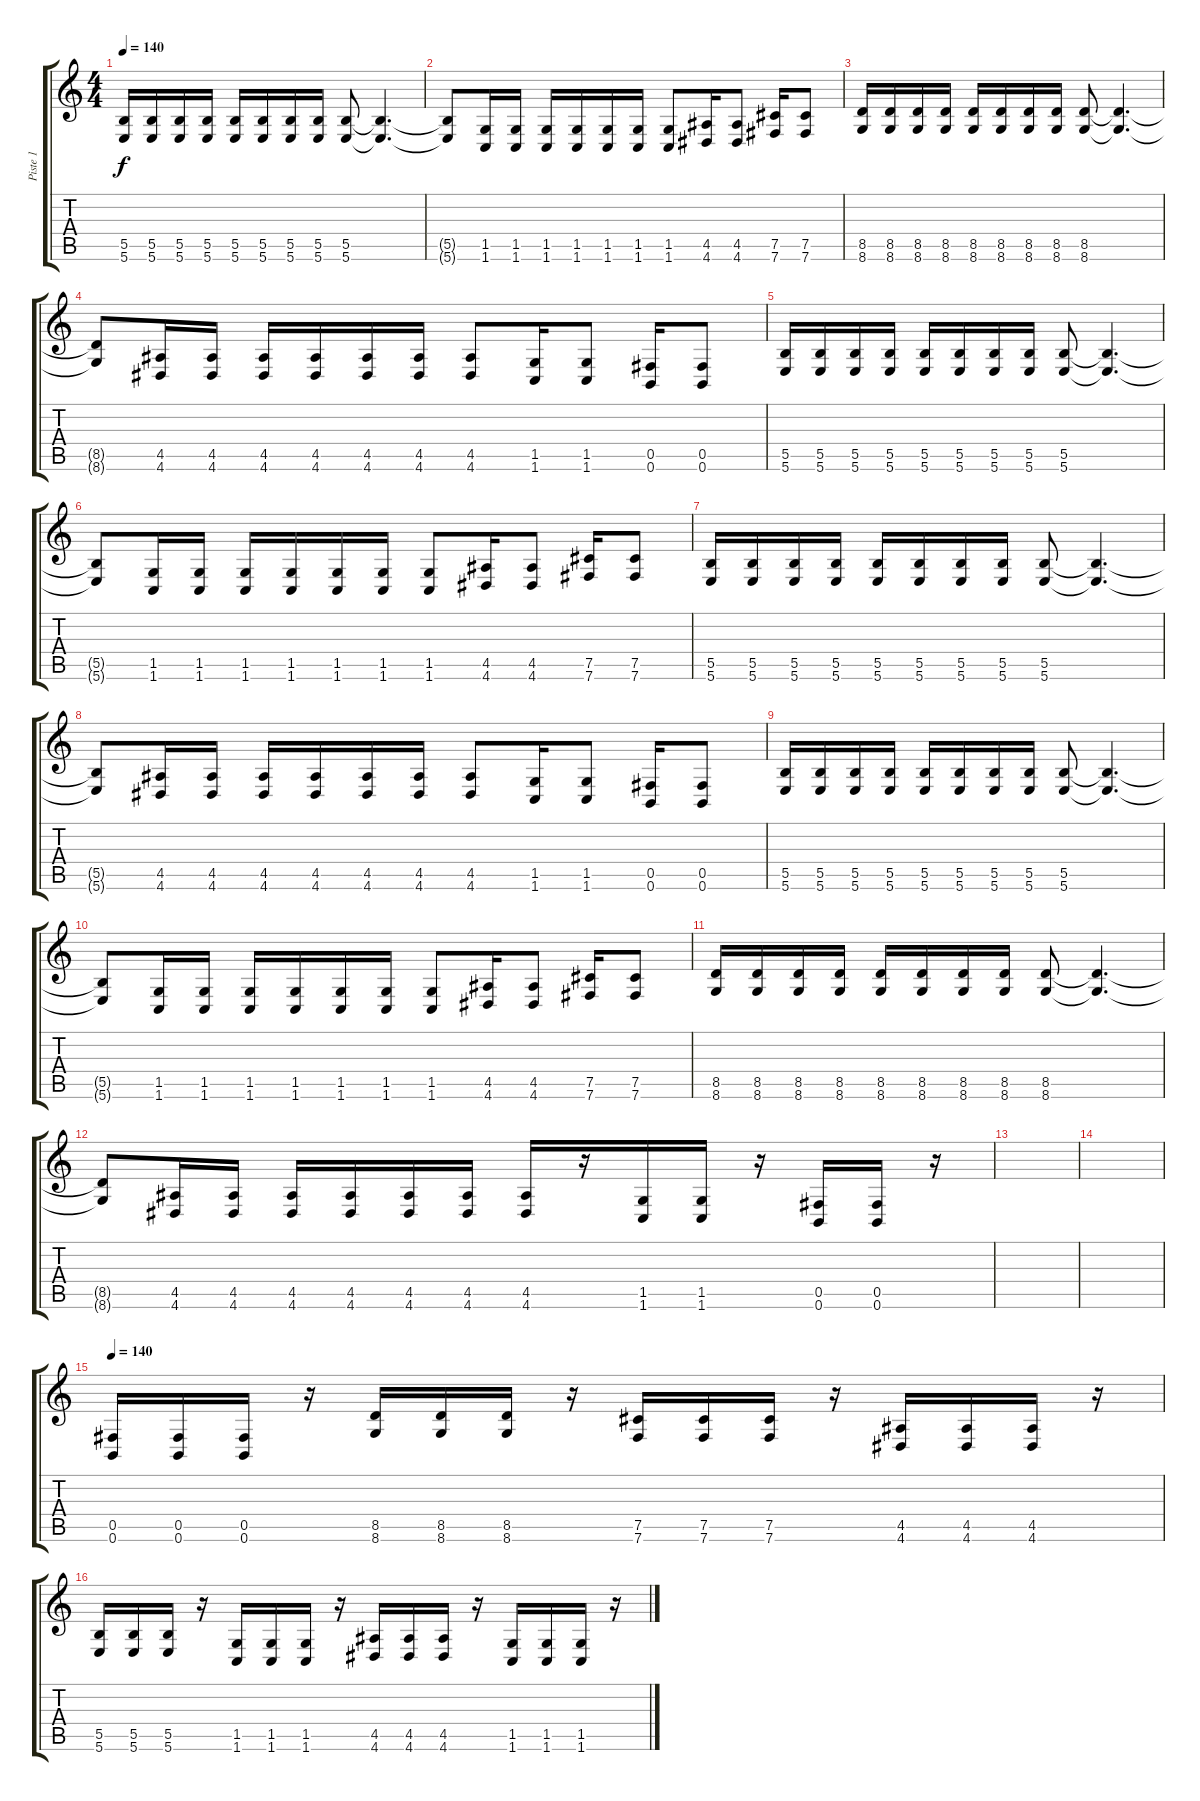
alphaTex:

\track ("Piste 1" "Piste 1") {instrument distortionguitar}
\staff {score tabs}
\tuning (Db4 Ab3 E3 B2 Gb2 B1) {hide}
\ts (4 4)
\tempo 140
\clef g2
\ks c
(5.5 5.6).16{dy f} (5.5 5.6).16 (5.5 5.6).16 (5.5 5.6).16 (5.5 5.6).16 (5.5 5.6).16 (5.5 5.6).16 (5.5 5.6).16 (5.5 5.6).8 (5.5{t} 5.6{t}).4{d} |
(5.5{t} 5.6{t}).8 (1.5 1.6).16 (1.5 1.6).16 (1.5 1.6).16 (1.5 1.6).16 (1.5 1.6).16 (1.5 1.6).16 (1.5 1.6).8 (4.5 4.6).16 (4.5 4.6).8 (7.5 7.6).16 (7.5 7.6).8 |
(8.5 8.6).16 (8.5 8.6).16 (8.5 8.6).16 (8.5 8.6).16 (8.5 8.6).16 (8.5 8.6).16 (8.5 8.6).16 (8.5 8.6).16 (8.5 8.6).8 (8.5{t} 8.6{t}).4{d} |
(8.5{t} 8.6{t}).8 (4.5 4.6).16 (4.5 4.6).16 (4.5 4.6).16 (4.5 4.6).16 (4.5 4.6).16 (4.5 4.6).16 (4.5 4.6).8 (1.5 1.6).16 (1.5 1.6).8 (0.5 0.6).16 (0.5 0.6).8 |
(5.5 5.6).16 (5.5 5.6).16 (5.5 5.6).16 (5.5 5.6).16 (5.5 5.6).16 (5.5 5.6).16 (5.5 5.6).16 (5.5 5.6).16 (5.5 5.6).8 (5.5{t} 5.6{t}).4{d} |
(5.5{t} 5.6{t}).8 (1.5 1.6).16 (1.5 1.6).16 (1.5 1.6).16 (1.5 1.6).16 (1.5 1.6).16 (1.5 1.6).16 (1.5 1.6).8 (4.5 4.6).16 (4.5 4.6).8 (7.5 7.6).16 (7.5 7.6).8 |
(5.5 5.6).16 (5.5 5.6).16 (5.5 5.6).16 (5.5 5.6).16 (5.5 5.6).16 (5.5 5.6).16 (5.5 5.6).16 (5.5 5.6).16 (5.5 5.6).8 (5.5{t} 5.6{t}).4{d} |
(5.5{t} 5.6{t}).8 (4.5 4.6).16 (4.5 4.6).16 (4.5 4.6).16 (4.5 4.6).16 (4.5 4.6).16 (4.5 4.6).16 (4.5 4.6).8 (1.5 1.6).16 (1.5 1.6).8 (0.5 0.6).16 (0.5 0.6).8 |
(5.5 5.6).16 (5.5 5.6).16 (5.5 5.6).16 (5.5 5.6).16 (5.5 5.6).16 (5.5 5.6).16 (5.5 5.6).16 (5.5 5.6).16 (5.5 5.6).8 (5.5{t} 5.6{t}).4{d} |
(5.5{t} 5.6{t}).8 (1.5 1.6).16 (1.5 1.6).16 (1.5 1.6).16 (1.5 1.6).16 (1.5 1.6).16 (1.5 1.6).16 (1.5 1.6).8 (4.5 4.6).16 (4.5 4.6).8 (7.5 7.6).16 (7.5 7.6).8 |
(8.5 8.6).16 (8.5 8.6).16 (8.5 8.6).16 (8.5 8.6).16 (8.5 8.6).16 (8.5 8.6).16 (8.5 8.6).16 (8.5 8.6).16 (8.5 8.6).8 (8.5{t} 8.6{t}).4{d} |
(8.5{t} 8.6{t}).8 (4.5 4.6).16 (4.5 4.6).16 (4.5 4.6).16 (4.5 4.6).16 (4.5 4.6).16 (4.5 4.6).16 (4.5 4.6).16 r.16 (1.5 1.6).16 (1.5 1.6).16 r.16 (0.5 0.6).16 (0.5 0.6).16 r.16 |
|
|
\tempo 140
(0.5 0.6).16 (0.5 0.6).16 (0.5 0.6).16 r.16 (8.5 8.6).16 (8.5 8.6).16 (8.5 8.6).16 r.16 (7.5 7.6).16 (7.5 7.6).16 (7.5 7.6).16 r.16 (4.5 4.6).16 (4.5 4.6).16 (4.5 4.6).16 r.16 |
(5.5 5.6).16 (5.5 5.6).16 (5.5 5.6).16 r.16 (1.5 1.6).16 (1.5 1.6).16 (1.5 1.6).16 r.16 (4.5 4.6).16 (4.5 4.6).16 (4.5 4.6).16 r.16 (1.5 1.6).16 (1.5 1.6).16 (1.5 1.6).16 r.16
